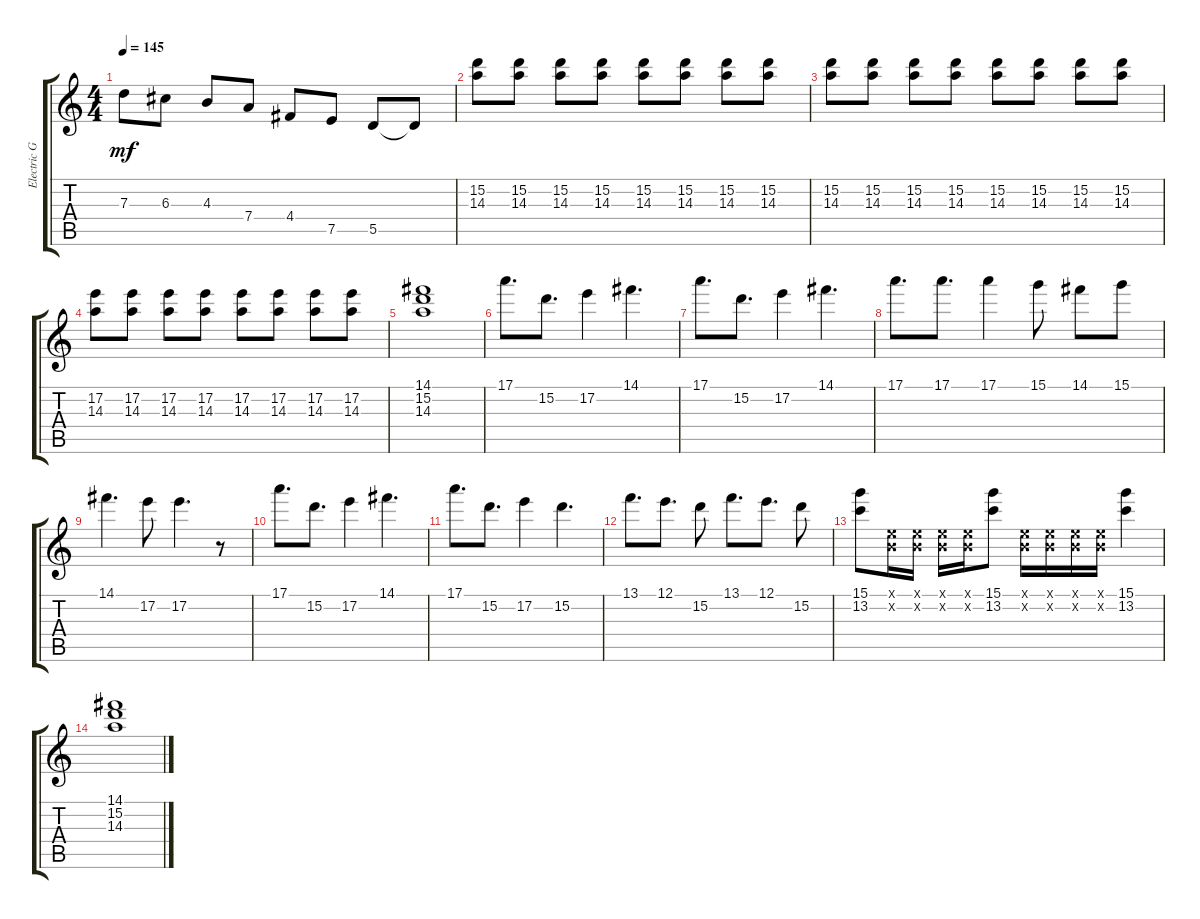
\track ("Electric Guitar" "Electric G") {instrument distortionguitar}
\staff {score tabs}
\tuning (E4 B3 G3 D3 A2 E2) {hide}
\ts (4 4)
\tempo 145
\clef g2
\ks c
7.3.8{dy mf} 6.3.8 4.3.8 7.4.8 4.4.8 7.5.8 5.5.8 5.5{t}.8 |
(15.2 14.3).8 (15.2 14.3).8 (15.2 14.3).8 (15.2 14.3).8 (15.2 14.3).8 (15.2 14.3).8 (15.2 14.3).8 (15.2 14.3).8 |
(15.2 14.3).8 (15.2 14.3).8 (15.2 14.3).8 (15.2 14.3).8 (15.2 14.3).8 (15.2 14.3).8 (15.2 14.3).8 (15.2 14.3).8 |
(17.2 14.3).8 (17.2 14.3).8 (17.2 14.3).8 (17.2 14.3).8 (17.2 14.3).8 (17.2 14.3).8 (17.2 14.3).8 (17.2 14.3).8 |
(14.1 15.2 14.3).1 |
17.1.8{d} 15.2.8{d} 17.2.4 14.1.4{d} |
17.1.8{d} 15.2.8{d} 17.2.4 14.1.4{d} |
17.1.8{d} 17.1.8{d} 17.1.4 15.1.8 14.1.8 15.1.8 |
14.1.4{d} 17.2.8 17.2.4{d} r.8 |
17.1.8{d} 15.2.8{d} 17.2.4 14.1.4{d} |
17.1.8{d} 15.2.8{d} 17.2.4 15.2.4{d} |
13.1.8{d} 12.1.8{d} 15.2.8 13.1.8{d} 12.1.8{d} 15.2.8 |
(15.1 13.2).8 (0.1{x} 0.2{x}).16 (0.1{x} 0.2{x}).16 (0.1{x} 0.2{x}).16 (0.1{x} 0.2{x}).16 (15.1 13.2).8 (0.1{x} 0.2{x}).16 (0.1{x} 0.2{x}).16 (0.1{x} 0.2{x}).16 (0.1{x} 0.2{x}).16 (15.1 13.2).4 |
(14.1 15.2 14.3).1
